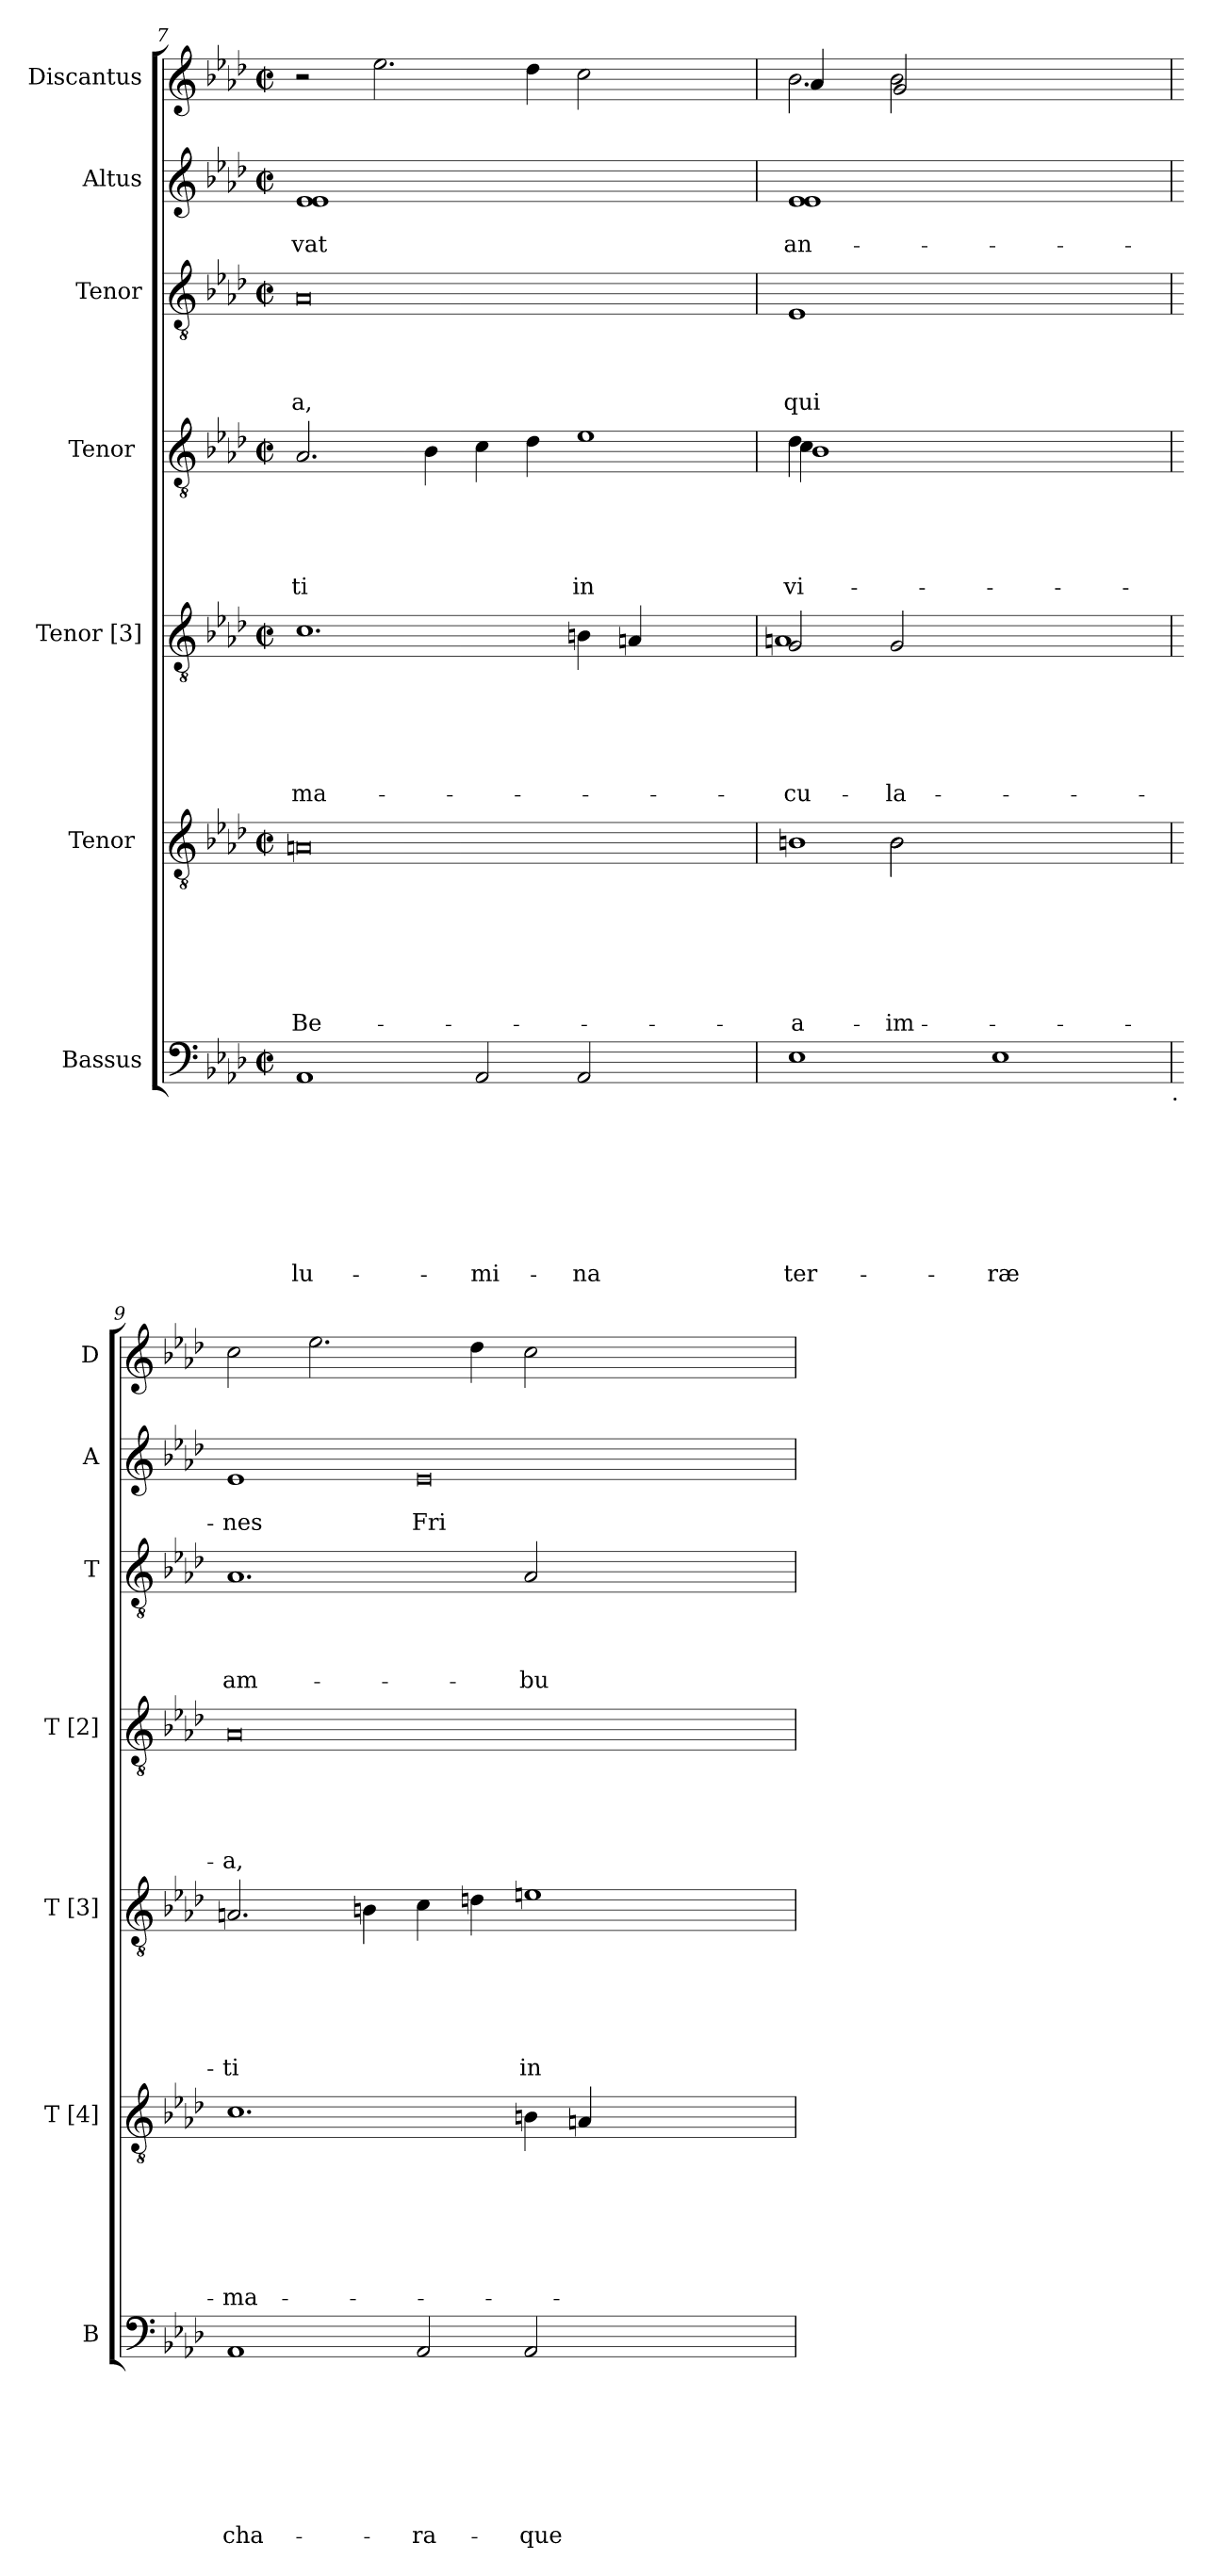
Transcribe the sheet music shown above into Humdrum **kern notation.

**kern	**text	**text	**text	**text	**text	**text	**text	**text	**kern	**text	**text	**text	**text	**text	**text	**text	**kern	**text	**text	**text	**text	**text	**text	**kern	**text	**text	**text	**text	**text	**kern	**text	**text	**text	**text	**kern	**text	**text	**kern
*part7	*part7	*part7	*part7	*part7	*part7	*part7	*part7	*part7	*part6	*part6	*part6	*part6	*part6	*part6	*part6	*part6	*part5	*part5	*part5	*part5	*part5	*part5	*part5	*part4	*part4	*part4	*part4	*part4	*part4	*part3	*part3	*part3	*part3	*part3	*part2	*part2	*part2	*part1
*staff7	*staff7	*staff7	*staff7	*staff7	*staff7	*staff7	*staff7	*staff7	*staff6	*staff6	*staff6	*staff6	*staff6	*staff6	*staff6	*staff6	*staff5	*staff5	*staff5	*staff5	*staff5	*staff5	*staff5	*staff4	*staff4	*staff4	*staff4	*staff4	*staff4	*staff3	*staff3	*staff3	*staff3	*staff3	*staff2	*staff2	*staff2	*staff1
*I"Bassus	*	*	*	*	*	*	*	*	*I"Tenor [4]	*	*	*	*	*	*	*	*I"Tenor [3]	*	*	*	*	*	*	*I"Tenor [2]	*	*	*	*	*	*I"Tenor	*	*	*	*	*I"Altus	*	*	*I"Discantus
*I'B	*	*	*	*	*	*	*	*	*I'T [4]	*	*	*	*	*	*	*	*I'T [3]	*	*	*	*	*	*	*I'T [2]	*	*	*	*	*	*I'T	*	*	*	*	*I'A	*	*	*I'D
*clefF4	*	*	*	*	*	*	*	*	*clefGv2	*	*	*	*	*	*	*	*clefGv2	*	*	*	*	*	*	*clefGv2	*	*	*	*	*	*clefGv2	*	*	*	*	*clefG2	*	*	*clefG2
*k[b-e-a-d-]	*	*	*	*	*	*	*	*	*k[b-e-a-d-]	*	*	*	*	*	*	*	*k[b-e-a-d-]	*	*	*	*	*	*	*k[b-e-a-d-]	*	*	*	*	*	*k[b-e-a-d-]	*	*	*	*	*k[b-e-a-d-]	*	*	*k[b-e-a-d-]
*A-:	*	*	*	*	*	*	*	*	*A-:	*	*	*	*	*	*	*	*A-:	*	*	*	*	*	*	*A-:	*	*	*	*	*	*A-:	*	*	*	*	*A-:	*	*	*A-:
*M2/2	*	*	*	*	*	*	*	*	*M2/2	*	*	*	*	*	*	*	*M2/2	*	*	*	*	*	*	*M2/2	*	*	*	*	*	*M2/2	*	*	*	*	*M2/2	*	*	*M2/2
*met(c|)	*	*	*	*	*	*	*	*	*met(c|)	*	*	*	*	*	*	*	*met(c|)	*	*	*	*	*	*	*met(c|)	*	*	*	*	*	*met(c|)	*	*	*	*	*met(c|)	*	*	*met(c|)
=7	=7	=7	=7	=7	=7	=7	=7	=7	=7	=7	=7	=7	=7	=7	=7	=7	=7	=7	=7	=7	=7	=7	=7	=7	=7	=7	=7	=7	=7	=7	=7	=7	=7	=7	=7	=7	=7	=7
!	!	!	!	!	!	!	!	!LO:LY:b	!	!	!	!	!	!	!	!LO:LY:b	!	!	!	!	!	!	!LO:LY:b	!	!	!	!	!	!LO:LY:b	!	!	!	!	!LO:LY:b:rj	!	!	!LO:LY:b	!
1AA-	.	.	.	.	.	.	.	lu-	0A	.	.	.	.	.	.	Be-	1.c	.	.	.	.	.	-ma-	2.A-/	.	.	.	.	-ti	0A-	.	.	.	-a,	1e- 1e-	.	-vat	2r
.	.	.	.	.	.	.	.	.	.	.	.	.	.	.	.	.	.	.	.	.	.	.	.	.	.	.	.	.	.	.	.	.	.	.	.	.	.	2.ee-\
.	.	.	.	.	.	.	.	.	.	.	.	.	.	.	.	.	.	.	.	.	.	.	.	4B-\	.	.	.	.	.	.	.	.	.	.	.	.	.	.
!	!	!	!	!	!	!	!	!LO:LY:b	!	!	!	!	!	!	!	!	!	!	!	!	!	!	!	!	!	!	!	!	!	!	!	!	!	!	!	!	!	!
2AA-/	.	.	.	.	.	.	.	-mi-	.	.	.	.	.	.	.	.	.	.	.	.	.	.	.	4c\	.	.	.	.	.	.	.	.	.	.	1.ryy	.	.	.
.	.	.	.	.	.	.	.	.	.	.	.	.	.	.	.	.	.	.	.	.	.	.	.	4d-\	.	.	.	.	.	.	.	.	.	.	.	.	.	4dd-\
!	!	!	!	!	!	!	!	!LO:LY:b	!	!	!	!	!	!	!	!	!	!	!	!	!	!	!	!	!	!	!	!	!LO:LY:b	!	!	!	!	!	!	!	!	!
2AA-/	.	.	.	.	.	.	.	-na	.	.	.	.	.	.	.	.	4B\	.	.	.	.	.	.	1e-	.	.	.	.	in	.	.	.	.	.	.	.	.	2cc\
.	.	.	.	.	.	.	.	.	.	.	.	.	.	.	.	.	4A/	.	.	.	.	.	.	.	.	.	.	.	.	.	.	.	.	.	.	.	.	.
2ryy	.	.	.	.	.	.	.	.	2ryy	.	.	.	.	.	.	.	2ryy	.	.	.	.	.	.	.	.	.	.	.	.	2ryy	.	.	.	.	.	.	.	2ryy
=8	=8	=8	=8	=8	=8	=8	=8	=8	=8	=8	=8	=8	=8	=8	=8	=8	=8	=8	=8	=8	=8	=8	=8	=8	=8	=8	=8	=8	=8	=8	=8	=8	=8	=8	=8	=8	=8	=8
!	!	!	!	!	!	!	!	!LO:LY:b	!	!	!	!	!	!	!	!LO:LY:b:rj	!	!	!	!	!	!	!LO:LY:b	!	!	!	!	!	!LO:LY:b	!	!	!	!	!LO:LY:b	!	!	!LO:LY:b	!
*	*	*	*	*	*	*	*	*	*^	*	*	*	*	*	*	*	*^	*	*	*	*	*	*	*^	*	*	*	*	*	*	*	*	*	*	*	*	*	*^
*	*	*	*	*	*	*	*	*	*	*^	*	*	*	*	*	*	*	*	*	*	*	*	*	*	*	*	*^	*	*	*	*	*	*	*	*	*	*	*	*	*	*	*^
1E-	.	.	.	.	.	.	.	ter-	1B	2ryy	2ryy	.	.	.	.	.	.	-a-	2G/	1A	.	.	.	.	.	-cu-	4d-\	4c\	1B-	.	.	.	.	vi-	1E-	.	.	.	qui	1e- 1e-	.	-an-	2.b-\	4a-/	2ryy
.	.	.	.	.	.	.	.	.	.	.	.	.	.	.	.	.	.	.	.	.	.	.	.	.	.	.	1ryy	1ryy	.	.	.	.	.	.	.	.	.	.	.	.	.	.	.	4ryy	.
!	!	!	!	!	!	!	!	!	!	!	!	!	!	!	!	!	!	!LO:LY:b	!	!	!	!	!	!	!	!	!	!	!	!	!	!	!	!	!	!	!	!	!	!	!	!	!	!	!
!	!	!	!	!	!	!	!	!	!	!	!	!	!	!	!	!	!	!LO:LY:b	!	!	!	!	!	!	!	!LO:LY:b	!	!	!	!	!	!	!	!	!	!	!	!	!	!	!	!	!	!	!
.	.	.	.	.	.	.	.	.	.	2B\	2B\	.	.	.	.	.	.	im-	2G/	.	.	.	.	.	.	-la-	.	.	.	.	.	.	.	.	.	.	.	.	.	.	.	.	.	2b-\	2g/
.	.	.	.	.	.	.	.	.	.	.	.	.	.	.	.	.	.	.	.	.	.	.	.	.	.	.	.	.	.	.	.	.	.	.	.	.	.	.	.	.	.	.	1ryy	.	.
!	!	!	!	!	!	!	!	!LO:LY:b	!	!	!	!	!	!	!	!	!	!	!	!	!	!	!	!	!	!	!	!	!	!	!	!	!	!	!	!	!	!	!	!	!	!	!	!	!
1E-	.	.	.	.	.	.	.	-ræ	1ryy	1ryy	1ryy	.	.	.	.	.	.	.	1ryy	1ryy	.	.	.	.	.	.	.	.	1ryy	.	.	.	.	.	1ryy	.	.	.	.	1ryy	.	.	.	1ryy	1ryy
.	.	.	.	.	.	.	.	.	.	.	.	.	.	.	.	.	.	.	.	.	.	.	.	.	.	.	2.ryy	2.ryy	.	.	.	.	.	.	.	.	.	.	.	.	.	.	.	.	.
.	.	.	.	.	.	.	.	.	.	.	.	.	.	.	.	.	.	.	.	.	.	.	.	.	.	.	.	.	.	.	.	.	.	.	.	.	.	.	.	.	.	.	4ryy	.	.
*	*	*	*	*	*	*	*	*	*v	*v	*v	*	*	*	*	*	*	*	*	*	*	*	*	*	*	*	*v	*v	*v	*	*	*	*	*	*	*	*	*	*	*	*	*	*v	*v	*v
*	*	*	*	*	*	*	*	*	*	*	*	*	*	*	*	*	*v	*v	*	*	*	*	*	*	*	*	*	*	*	*	*	*	*	*	*	*	*	*	*
!LO:TX:b:t=.	!	!	!	!	!	!	!	!	!	!	!	!	!	!	!	!	!	!	!	!	!	!	!	!	!	!	!	!	!	!	!	!	!	!	!	!	!	!
=9	=9	=9	=9	=9	=9	=9	=9	=9	=9	=9	=9	=9	=9	=9	=9	=9	=9	=9	=9	=9	=9	=9	=9	=9	=9	=9	=9	=9	=9	=9	=9	=9	=9	=9	=9	=9	=9	=9
!	!	!	!	!	!	!	!	!LO:LY:b	!	!	!	!	!	!	!	!LO:LY:b	!	!	!	!	!	!	!LO:LY:b	!	!	!	!	!	!LO:LY:b:rj	!	!	!	!	!LO:LY:b	!	!	!LO:LY:b	!
1AA-	.	.	.	.	.	.	.	cha-	1.c	.	.	.	.	.	.	-ma-	2.A/	.	.	.	.	.	-ti	0A-	.	.	.	.	-a,	1.A-	.	.	.	am-	1e-	.	-nes	2cc\
.	.	.	.	.	.	.	.	.	.	.	.	.	.	.	.	.	.	.	.	.	.	.	.	.	.	.	.	.	.	.	.	.	.	.	.	.	.	2.ee-\
.	.	.	.	.	.	.	.	.	.	.	.	.	.	.	.	.	4B\	.	.	.	.	.	.	.	.	.	.	.	.	.	.	.	.	.	.	.	.	.
!	!	!	!	!	!	!	!	!LO:LY:b	!	!	!	!	!	!	!	!	!	!	!	!	!	!	!	!	!	!	!	!	!	!	!	!	!	!	!	!	!LO:LY:b	!
2AA-/	.	.	.	.	.	.	.	-ra-	.	.	.	.	.	.	.	.	4c\	.	.	.	.	.	.	.	.	.	.	.	.	.	.	.	.	.	0e-	.	Fri-	.
.	.	.	.	.	.	.	.	.	.	.	.	.	.	.	.	.	4d\	.	.	.	.	.	.	.	.	.	.	.	.	.	.	.	.	.	.	.	.	4dd-\
!	!	!	!	!	!	!	!	!LO:LY:b	!	!	!	!	!	!	!	!	!	!	!	!	!	!	!LO:LY:b	!	!	!	!	!	!	!	!	!	!	!LO:LY:b	!	!	!	!
2AA-/	.	.	.	.	.	.	.	-que	4B\	.	.	.	.	.	.	.	1e	.	.	.	.	.	in	.	.	.	.	.	.	2A-/	.	.	.	-bu-	.	.	.	2cc\
.	.	.	.	.	.	.	.	.	4A/	.	.	.	.	.	.	.	.	.	.	.	.	.	.	.	.	.	.	.	.	.	.	.	.	.	.	.	.	.
1ryy	.	.	.	.	.	.	.	.	1ryy	.	.	.	.	.	.	.	.	.	.	.	.	.	.	1ryy	.	.	.	.	.	1ryy	.	.	.	.	.	.	.	1ryy
.	.	.	.	.	.	.	.	.	.	.	.	.	.	.	.	.	2ryy	.	.	.	.	.	.	.	.	.	.	.	.	.	.	.	.	.	.	.	.	.
=	=	=	=	=	=	=	=	=	=	=	=	=	=	=	=	=	=	=	=	=	=	=	=	=	=	=	=	=	=	=	=	=	=	=	=	=	=	=
*-	*-	*-	*-	*-	*-	*-	*-	*-	*-	*-	*-	*-	*-	*-	*-	*-	*-	*-	*-	*-	*-	*-	*-	*-	*-	*-	*-	*-	*-	*-	*-	*-	*-	*-	*-	*-	*-	*-
